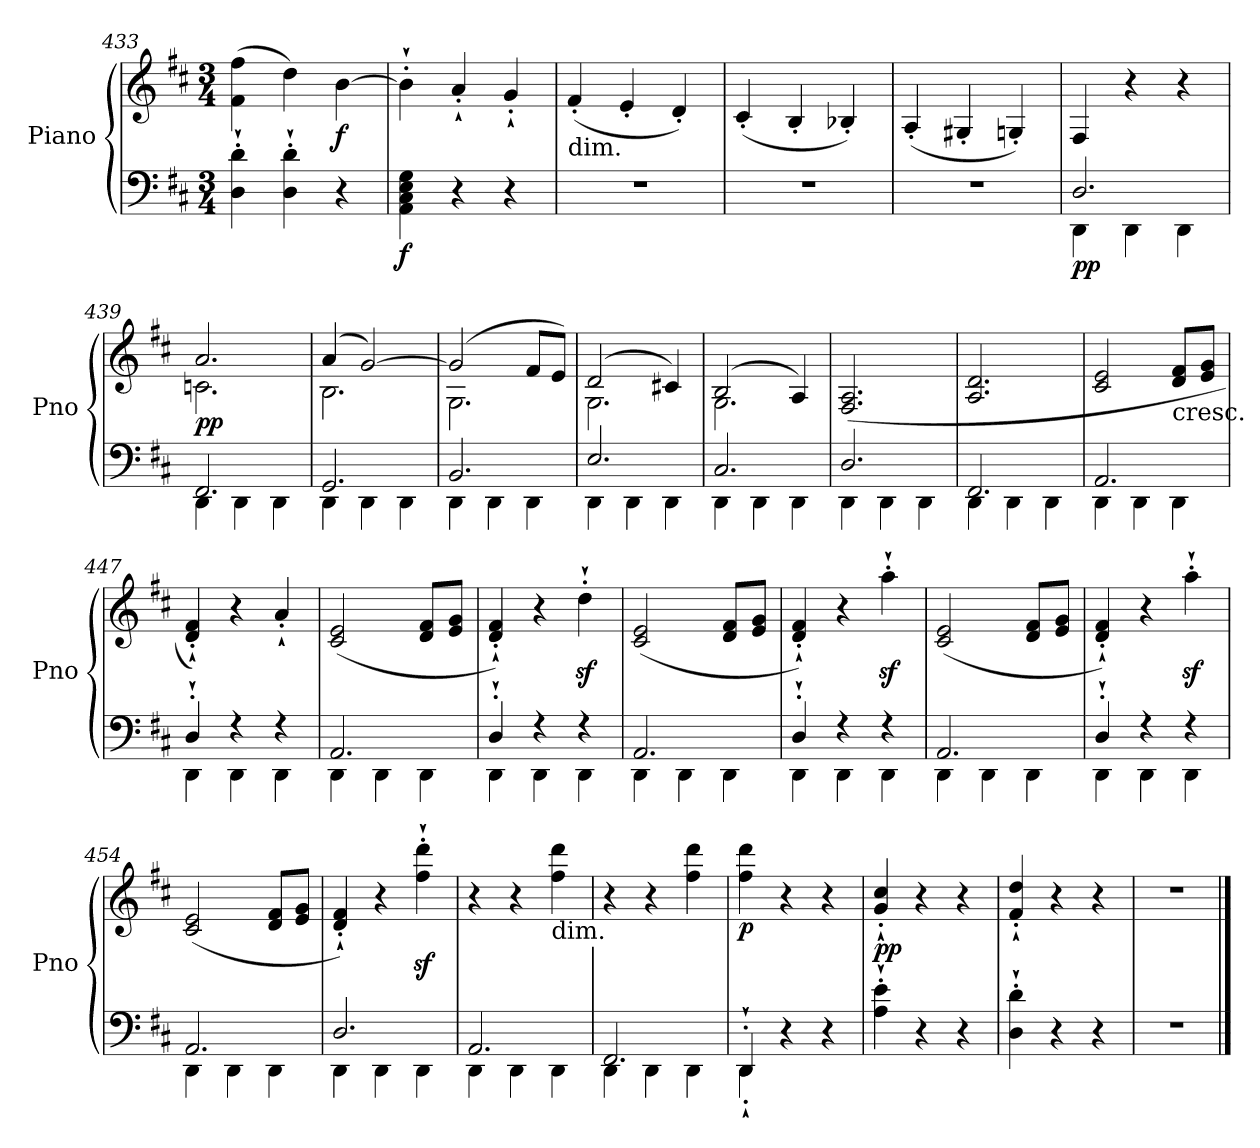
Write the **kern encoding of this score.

**kern	**kern	**dynam
*part1	*part1	*part1
*staff2	*staff1	*staff1/2
*I"Piano	*	*
*I'Pno	*	*
*clefF4	*clefG2	*
*k[f#c#]	*k[f#c#]	*
*D:	*D:	*
*M3/4	*M3/4	*
=433	=433	=433
4D\'` 4d\'`	(>4f#\ 4ff#\	.
4D\'` 4d\'`	4dd\)	.
!	!	!LO:DY:b
4r	[4b\	f
=434	=434	=434
!	!	!LO:DY:b=2
4AA\ 4C#\ 4E\ 4G\	4b'`\]	f
4r	4a'`/	.
4r	4g'`/	.
=435	=435	=435
!	!LO:TX:b:t=dim.	!
2.r	(<4f#'/	.
.	4e'/	.
.	4d'/)	.
=436	=436	=436
2.r	(<4c#'/	.
.	4B'/	.
.	4B-X'/)	.
=437	=437	=437
2.r	(<4A'/	.
.	4G#X'/	.
.	4Gn'/)	.
=438	=438	=438
*^	*	*
!	!	!	!LO:DY:b=2
2.D/	4DD\	4F#/	pp
.	4DD\	4r	.
.	4DD\	4r	.
=439	=439	=439	=439
*	*	*^	*
!	!	!	!	!LO:DY:b
2.FF#/	4DD\	2.a/	2.cn\	pp
.	4DD\	.	.	.
.	4DD\	.	.	.
=440	=440	=440	=440	=440
2.GG/	4DD\	(>4a/	2.B\	.
.	4DD\	[2g/)	.	.
.	4DD\	.	.	.
=441	=441	=441	=441	=441
2.BB/	4DD\	(>2g/]	2.G\	.
.	4DD\	.	.	.
.	4DD\	8f#/L	.	.
.	.	8e/J)	.	.
=442	=442	=442	=442	=442
2.E/	4DD\	(>2d/	2.G\	.
.	4DD\	.	.	.
.	4DD\	4c#X/)	.	.
=443	=443	=443	=443	=443
2.C#/	4DD\	(>2B/	2.G\	.
.	4DD\	.	.	.
.	4DD\	4A/)	.	.
*	*	*v	*v	*
=444	=444	=444	=444
2.D/	4DD\	(>2.F#/ 2.A/	.
.	4DD\	.	.
.	4DD\	.	.
=445	=445	=445	=445
2.FF#/	4DD\	2.A/ 2.d/	.
.	4DD\	.	.
.	4DD\	.	.
=446	=446	=446	=446
2.AA/	4DD\	2c#/ 2e/	.
.	4DD\	.	.
!	!	!LO:TX:b:t=cresc.	!
.	4DD\	8d/ 8f#/L	.
.	.	8e/ 8g/J	.
=447	=447	=447	=447
4D'`/	4DD\	4d/'` 4f#/'`)	.
4r	4DD\	4r	.
4r	4DD\	4a'`/	.
=448	=448	=448	=448
2.AA/	4DD\	(<2c#/ 2e/	.
.	4DD\	.	.
.	4DD\	8d/ 8f#/L	.
.	.	8e/ 8g/J	.
=449	=449	=449	=449
4D'`/	4DD\	4d/'` 4f#/'`)	.
4r	4DD\	4r	.
4r	4DD\	4ddz<'`\	.
=450	=450	=450	=450
2.AA/	4DD\	(<2c#/ 2e/	.
.	4DD\	.	.
.	4DD\	8d/ 8f#/L	.
.	.	8e/ 8g/J	.
=451	=451	=451	=451
4D'`/	4DD\	4d/'` 4f#/'`)	.
4r	4DD\	4r	.
4r	4DD\	4aaz<'`\	.
=452	=452	=452	=452
2.AA/	4DD\	(<2c#/ 2e/	.
.	4DD\	.	.
.	4DD\	8d/ 8f#/L	.
.	.	8e/ 8g/J	.
=453	=453	=453	=453
4D'`/	4DD\	4d/'` 4f#/'`)	.
4r	4DD\	4r	.
4r	4DD\	4aaz<'`\	.
=454	=454	=454	=454
2.AA/	4DD\	(<2c#/ 2e/	.
.	4DD\	.	.
.	4DD\	8d/ 8f#/L	.
.	.	8e/ 8g/J	.
=455	=455	=455	=455
2.D/	4DD\	4d/'` 4f#/'`)	.
.	4DD\	4r	.
.	4DD\	4ff#\z<'` 4ddd\z<'`	.
=456	=456	=456	=456
2.AA/	4DD\	4r	.
.	4DD\	4r	.
!	!	!LO:TX:b:t=dim.	!
.	4DD\	4ff#\ 4ddd\	.
=457	=457	=457	=457
2.FF#/	4DD\	4r	.
.	4DD\	4r	.
.	4DD\	4ff#\ 4ddd\	.
=458	=458	=458	=458
!	!	!	!LO:DY:b
4DD'`/	4DD'`\	4ff#\ 4ddd\	p
4r	2ryy	4r	.
4r	.	4r	.
*v	*v	*	*
=459	=459	=459
!	!	!LO:DY:b
4A\'` 4e\'`	4g/'` 4cc#/'`	pp
4r	4r	.
4r	4r	.
=460	=460	=460
4D\'` 4d\'`	4f#/'` 4dd/'`	.
4r	4r	.
4r	4r	.
=461	=461	=461
2.r	2.r	.
==	==	==
*-	*-	*-
